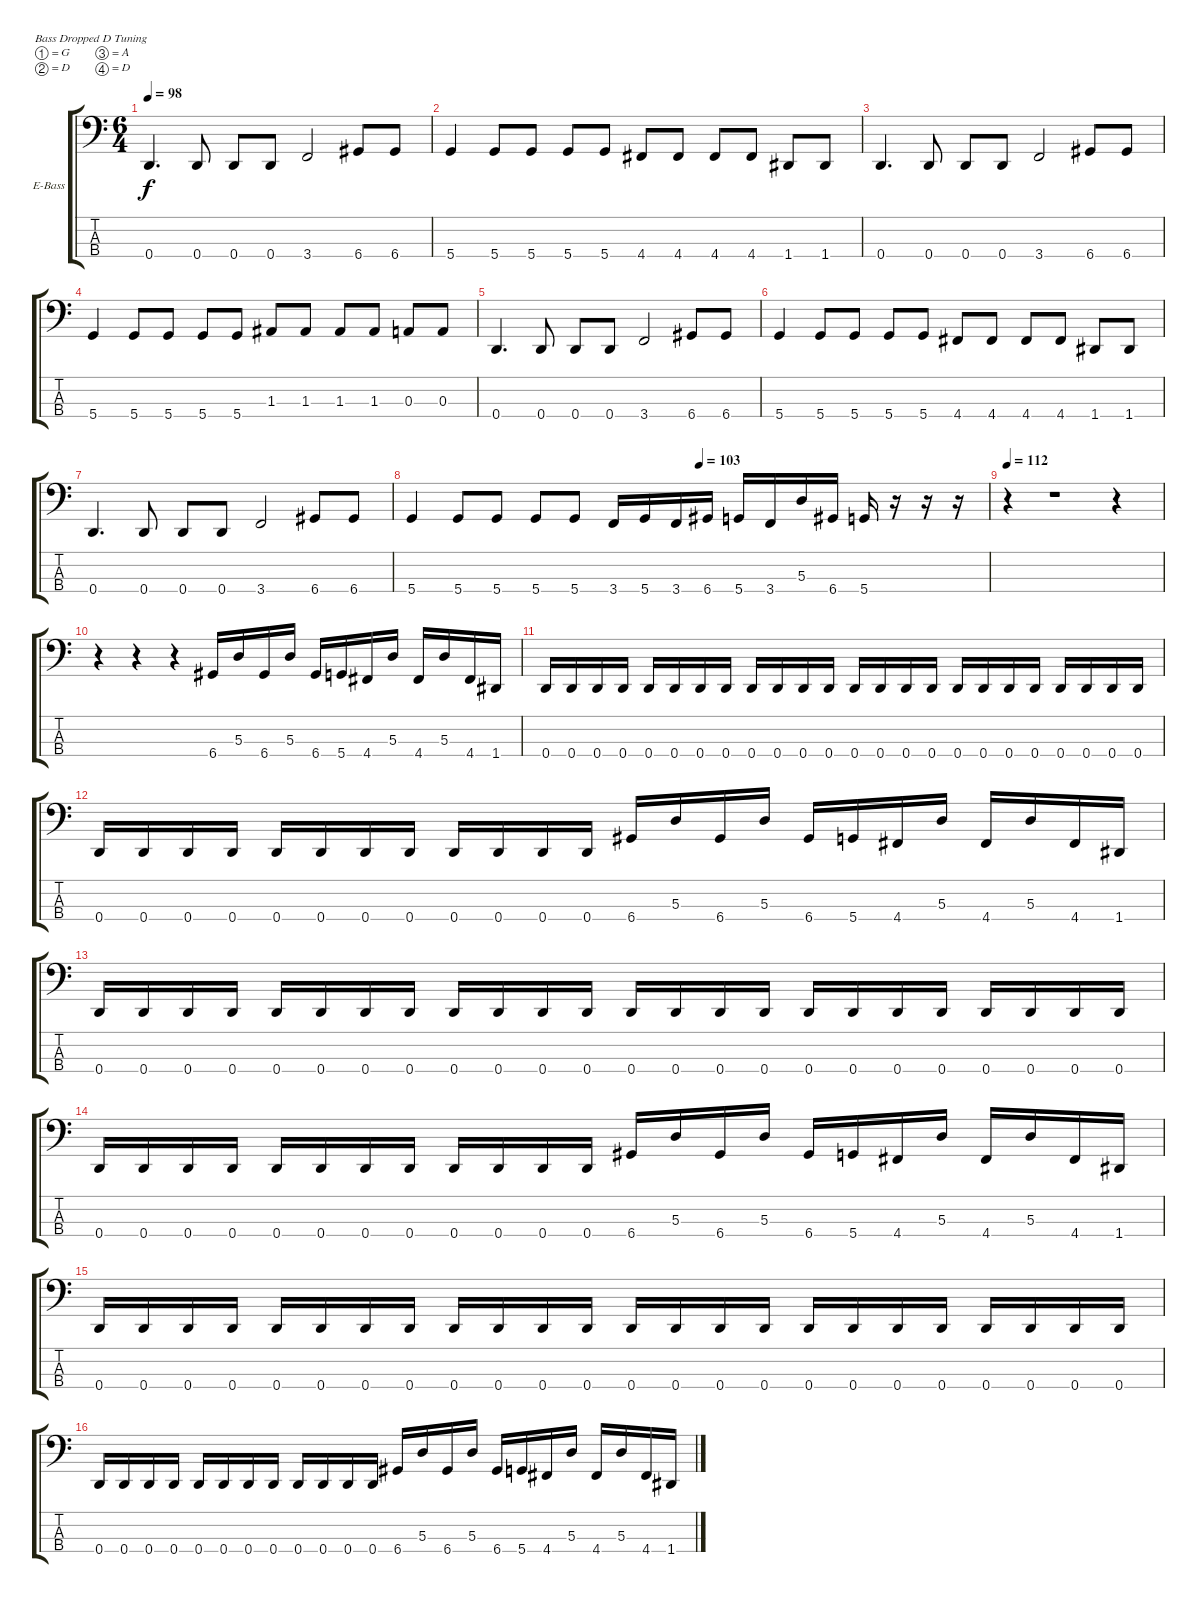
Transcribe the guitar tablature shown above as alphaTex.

\bracketExtendMode groupsimilarinstruments
\firstSystemTrackNameOrientation horizontal
\otherSystemsTrackNameOrientation horizontal
\track ("Bass" "E-Bass") {instrument electricbassfinger}
\staff {score tabs}
\tuning (G2 D2 A1 D1)
\ts (6 4)
\tempo 98
\clef f4
\ks c
0.4.4{d dy f} 0.4.8 0.4.8 0.4.8 3.4.2 6.4.8 6.4.8 |
5.4.4 5.4.8 5.4.8 5.4.8 5.4.8 4.4.8 4.4.8 4.4.8 4.4.8 1.4.8 1.4.8 |
0.4.4{d} 0.4.8 0.4.8 0.4.8 3.4.2 6.4.8 6.4.8 |
5.4.4 5.4.8 5.4.8 5.4.8 5.4.8 1.3.8 1.3.8 1.3.8 1.3.8 0.3.8 0.3.8 |
0.4.4{d} 0.4.8 0.4.8 0.4.8 3.4.2 6.4.8 6.4.8 |
5.4.4 5.4.8 5.4.8 5.4.8 5.4.8 4.4.8 4.4.8 4.4.8 4.4.8 1.4.8 1.4.8 |
0.4.4{d} 0.4.8 0.4.8 0.4.8 3.4.2 6.4.8 6.4.8 |
\tempo (103 0.5)
5.4.4 5.4.8 5.4.8 5.4.8 5.4.8 3.4.16 5.4.16 3.4.16 6.4.16 5.4.16 3.4.16 5.3.16 6.4.16 5.4.16 r.16 r.16 r.16 |
\tempo 112
r.4 r.1 r.4 |
r.4 r.4 r.4 6.4.16 5.3.16 6.4.16 5.3.16 6.4.16 5.4.16 4.4.16 5.3.16 4.4.16 5.3.16 4.4.16 1.4.16 |
0.4.16 0.4.16 0.4.16 0.4.16 0.4.16 0.4.16 0.4.16 0.4.16 0.4.16 0.4.16 0.4.16 0.4.16 0.4.16 0.4.16 0.4.16 0.4.16 0.4.16 0.4.16 0.4.16 0.4.16 0.4.16 0.4.16 0.4.16 0.4.16 |
0.4.16 0.4.16 0.4.16 0.4.16 0.4.16 0.4.16 0.4.16 0.4.16 0.4.16 0.4.16 0.4.16 0.4.16 6.4.16 5.3.16 6.4.16 5.3.16 6.4.16 5.4.16 4.4.16 5.3.16 4.4.16 5.3.16 4.4.16 1.4.16 |
0.4.16 0.4.16 0.4.16 0.4.16 0.4.16 0.4.16 0.4.16 0.4.16 0.4.16 0.4.16 0.4.16 0.4.16 0.4.16 0.4.16 0.4.16 0.4.16 0.4.16 0.4.16 0.4.16 0.4.16 0.4.16 0.4.16 0.4.16 0.4.16 |
0.4.16 0.4.16 0.4.16 0.4.16 0.4.16 0.4.16 0.4.16 0.4.16 0.4.16 0.4.16 0.4.16 0.4.16 6.4.16 5.3.16 6.4.16 5.3.16 6.4.16 5.4.16 4.4.16 5.3.16 4.4.16 5.3.16 4.4.16 1.4.16 |
0.4.16 0.4.16 0.4.16 0.4.16 0.4.16 0.4.16 0.4.16 0.4.16 0.4.16 0.4.16 0.4.16 0.4.16 0.4.16 0.4.16 0.4.16 0.4.16 0.4.16 0.4.16 0.4.16 0.4.16 0.4.16 0.4.16 0.4.16 0.4.16 |
0.4.16 0.4.16 0.4.16 0.4.16 0.4.16 0.4.16 0.4.16 0.4.16 0.4.16 0.4.16 0.4.16 0.4.16 6.4.16 5.3.16 6.4.16 5.3.16 6.4.16 5.4.16 4.4.16 5.3.16 4.4.16 5.3.16 4.4.16 1.4.16
